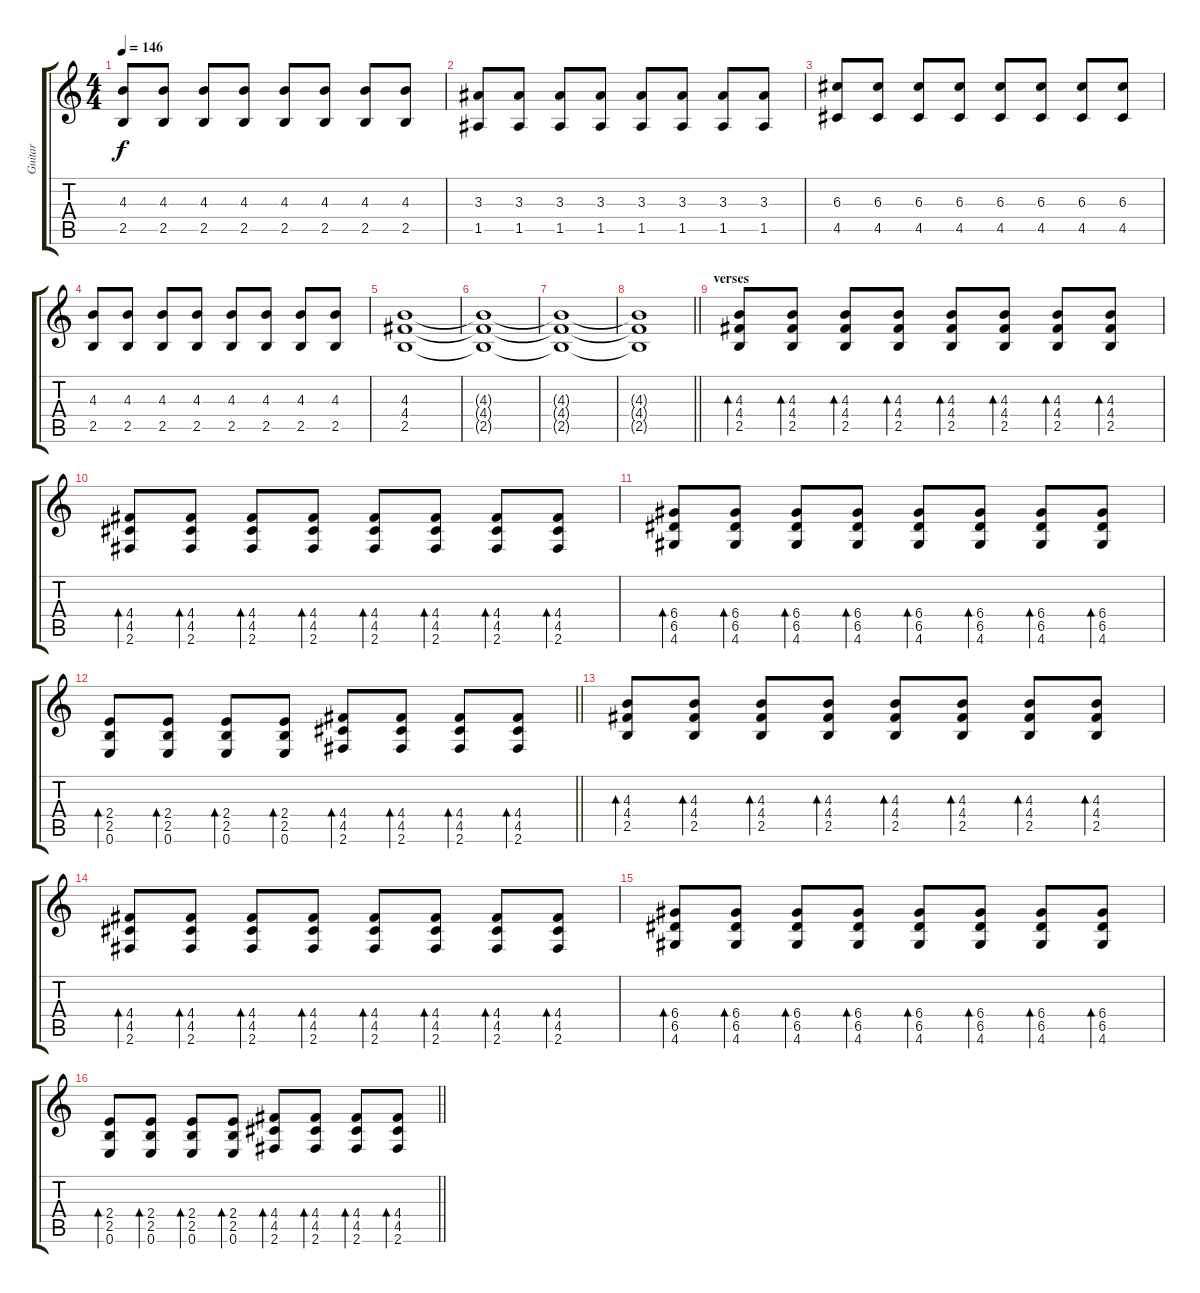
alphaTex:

\track ("Guitar" "Guitar") {instrument electricguitarclean}
\staff {score tabs}
\tuning (E4 B3 G3 D3 A2 E2) {hide}
\ts (4 4)
\tempo 146
\clef g2
\ks c
(4.3 2.5).8{dy f} (4.3 2.5).8 (4.3 2.5).8 (4.3 2.5).8 (4.3 2.5).8 (4.3 2.5).8 (4.3 2.5).8 (4.3 2.5).8 |
(3.3 1.5).8 (3.3 1.5).8 (3.3 1.5).8 (3.3 1.5).8 (3.3 1.5).8 (3.3 1.5).8 (3.3 1.5).8 (3.3 1.5).8 |
(6.3 4.5).8 (6.3 4.5).8 (6.3 4.5).8 (6.3 4.5).8 (6.3 4.5).8 (6.3 4.5).8 (6.3 4.5).8 (6.3 4.5).8 |
(4.3 2.5).8 (4.3 2.5).8 (4.3 2.5).8 (4.3 2.5).8 (4.3 2.5).8 (4.3 2.5).8 (4.3 2.5).8 (4.3 2.5).8 |
(4.3 4.4 2.5).1 |
(4.3{t} 4.4{t} 2.5{t}).1{volume 9} |
(4.3{t} 4.4{t} 2.5{t}).1{volume 8} |
\barLineRight lightlight
(4.3{t} 4.4{t} 2.5{t}).1{volume 7} |
\section ("" "verses")
(4.3 4.4 2.5).8{bd 120 instrument electricguitarclean} (4.3 4.4 2.5).8{bd 120} (4.3 4.4 2.5).8{bd 120} (4.3 4.4 2.5).8{bd 120} (4.3 4.4 2.5).8{bd 120} (4.3 4.4 2.5).8{bd 120} (4.3 4.4 2.5).8{bd 120} (4.3 4.4 2.5).8{bd 120} |
(4.4 4.5 2.6).8{bd 120} (4.4 4.5 2.6).8{bd 120} (4.4 4.5 2.6).8{bd 120} (4.4 4.5 2.6).8{bd 120} (4.4 4.5 2.6).8{bd 120} (4.4 4.5 2.6).8{bd 120} (4.4 4.5 2.6).8{bd 120} (4.4 4.5 2.6).8{bd 120} |
(6.4 6.5 4.6).8{bd 120} (6.4 6.5 4.6).8{bd 120} (6.4 6.5 4.6).8{bd 120} (6.4 6.5 4.6).8{bd 120} (6.4 6.5 4.6).8{bd 120} (6.4 6.5 4.6).8{bd 120} (6.4 6.5 4.6).8{bd 120} (6.4 6.5 4.6).8{bd 120} |
\barLineRight lightlight
(2.4 2.5 0.6).8{bd 120} (2.4 2.5 0.6).8{bd 120} (2.4 2.5 0.6).8{bd 120} (2.4 2.5 0.6).8{bd 120} (4.4 4.5 2.6).8{bd 120} (4.4 4.5 2.6).8{bd 120} (4.4 4.5 2.6).8{bd 120} (4.4 4.5 2.6).8{bd 120} |
(4.3 4.4 2.5).8{bd 120} (4.3 4.4 2.5).8{bd 120} (4.3 4.4 2.5).8{bd 120} (4.3 4.4 2.5).8{bd 120} (4.3 4.4 2.5).8{bd 120} (4.3 4.4 2.5).8{bd 120} (4.3 4.4 2.5).8{bd 120} (4.3 4.4 2.5).8{bd 120} |
(4.4 4.5 2.6).8{bd 120} (4.4 4.5 2.6).8{bd 120} (4.4 4.5 2.6).8{bd 120} (4.4 4.5 2.6).8{bd 120} (4.4 4.5 2.6).8{bd 120} (4.4 4.5 2.6).8{bd 120} (4.4 4.5 2.6).8{bd 120} (4.4 4.5 2.6).8{bd 120} |
(6.4 6.5 4.6).8{bd 120} (6.4 6.5 4.6).8{bd 120} (6.4 6.5 4.6).8{bd 120} (6.4 6.5 4.6).8{bd 120} (6.4 6.5 4.6).8{bd 120} (6.4 6.5 4.6).8{bd 120} (6.4 6.5 4.6).8{bd 120} (6.4 6.5 4.6).8{bd 120} |
\barLineRight lightlight
(2.4 2.5 0.6).8{bd 120} (2.4 2.5 0.6).8{bd 120} (2.4 2.5 0.6).8{bd 120} (2.4 2.5 0.6).8{bd 120} (4.4 4.5 2.6).8{bd 120} (4.4 4.5 2.6).8{bd 120} (4.4 4.5 2.6).8{bd 120} (4.4 4.5 2.6).8{bd 120}
